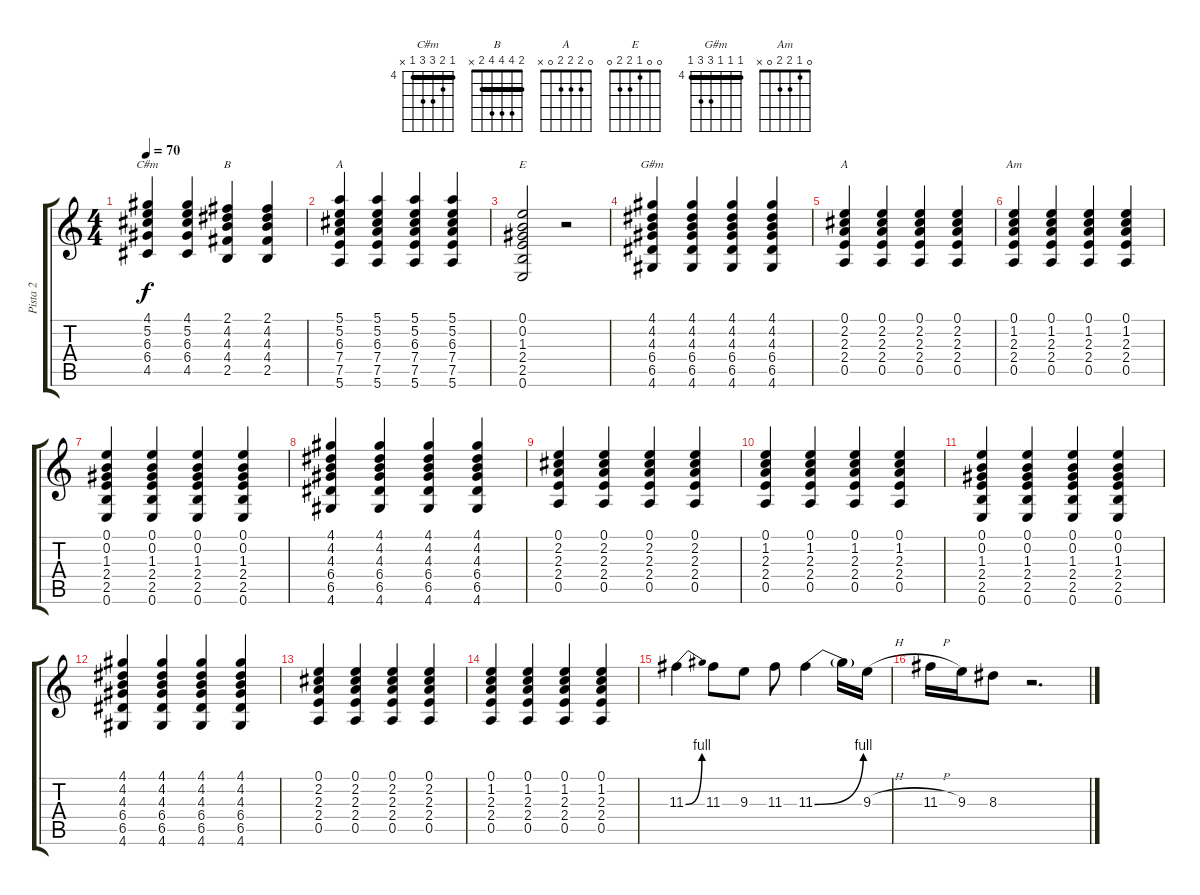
\track ("Pista 2" "Pista 2") {instrument distortionguitar}
\staff {score tabs}
\tuning (E4 B3 G3 D3 A2 E2) {hide}
\chord ("C#m" 4 5 6 6 4 x) {firstfret 4 barre 4}
\chord ("B" 2 4 4 4 2 x) {barre 2}
\chord ("A" 5 5 6 7 7 5) {firstfret 5 barre 5}
\chord ("E" 0 0 1 2 2 0)
\chord ("G#m" 4 4 4 6 6 4) {firstfret 4 barre 4}
\chord ("A" 0 2 2 2 0 x)
\chord ("Am" 0 1 2 2 0 x)
\ts (4 4)
\tempo 70
\clef g2
\ks c
(4.1 5.2 6.3 6.4 4.5).4{ch "C#m" dy f} (4.1 5.2 6.3 6.4 4.5).4 (2.1 4.2 4.3 4.4 2.5).4{ch "B"} (2.1 4.2 4.3 4.4 2.5).4 |
(5.1 5.2 6.3 7.4 7.5 5.6).4{ch "A"} (5.1 5.2 6.3 7.4 7.5 5.6).4 (5.1 5.2 6.3 7.4 7.5 5.6).4 (5.1 5.2 6.3 7.4 7.5 5.6).4 |
(0.1 0.2 1.3 2.4 2.5 0.6).2{ch "E"} r.2 |
(4.1 4.2 4.3 6.4 6.5 4.6).4{ch "G#m"} (4.1 4.2 4.3 6.4 6.5 4.6).4 (4.1 4.2 4.3 6.4 6.5 4.6).4 (4.1 4.2 4.3 6.4 6.5 4.6).4 |
(0.1 2.2 2.3 2.4 0.5).4{ch "A"} (0.1 2.2 2.3 2.4 0.5).4 (0.1 2.2 2.3 2.4 0.5).4 (0.1 2.2 2.3 2.4 0.5).4 |
(0.1 1.2 2.3 2.4 0.5).4{ch "Am"} (0.1 1.2 2.3 2.4 0.5).4 (0.1 1.2 2.3 2.4 0.5).4 (0.1 1.2 2.3 2.4 0.5).4 |
(0.1 0.2 1.3 2.4 2.5 0.6).4 (0.1 0.2 1.3 2.4 2.5 0.6).4 (0.1 0.2 1.3 2.4 2.5 0.6).4 (0.1 0.2 1.3 2.4 2.5 0.6).4 |
(4.1 4.2 4.3 6.4 6.5 4.6).4 (4.1 4.2 4.3 6.4 6.5 4.6).4 (4.1 4.2 4.3 6.4 6.5 4.6).4 (4.1 4.2 4.3 6.4 6.5 4.6).4 |
(0.1 2.2 2.3 2.4 0.5).4 (0.1 2.2 2.3 2.4 0.5).4 (0.1 2.2 2.3 2.4 0.5).4 (0.1 2.2 2.3 2.4 0.5).4 |
(0.1 1.2 2.3 2.4 0.5).4 (0.1 1.2 2.3 2.4 0.5).4 (0.1 1.2 2.3 2.4 0.5).4 (0.1 1.2 2.3 2.4 0.5).4 |
(0.1 0.2 1.3 2.4 2.5 0.6).4 (0.1 0.2 1.3 2.4 2.5 0.6).4 (0.1 0.2 1.3 2.4 2.5 0.6).4 (0.1 0.2 1.3 2.4 2.5 0.6).4 |
(4.1 4.2 4.3 6.4 6.5 4.6).4 (4.1 4.2 4.3 6.4 6.5 4.6).4 (4.1 4.2 4.3 6.4 6.5 4.6).4 (4.1 4.2 4.3 6.4 6.5 4.6).4 |
(0.1 2.2 2.3 2.4 0.5).4 (0.1 2.2 2.3 2.4 0.5).4 (0.1 2.2 2.3 2.4 0.5).4 (0.1 2.2 2.3 2.4 0.5).4 |
(0.1 1.2 2.3 2.4 0.5).4 (0.1 1.2 2.3 2.4 0.5).4 (0.1 1.2 2.3 2.4 0.5).4 (0.1 1.2 2.3 2.4 0.5).4 |
11.3{be (bend 0 0 60 4)}.4 11.3.8 9.3.8 11.3.8 11.3{be (bend 0 0 60 4)}.4 11.3{t}.16 9.3{h}.16 |
11.3{h}.16 9.3.16 8.3.8 r.2{d}
